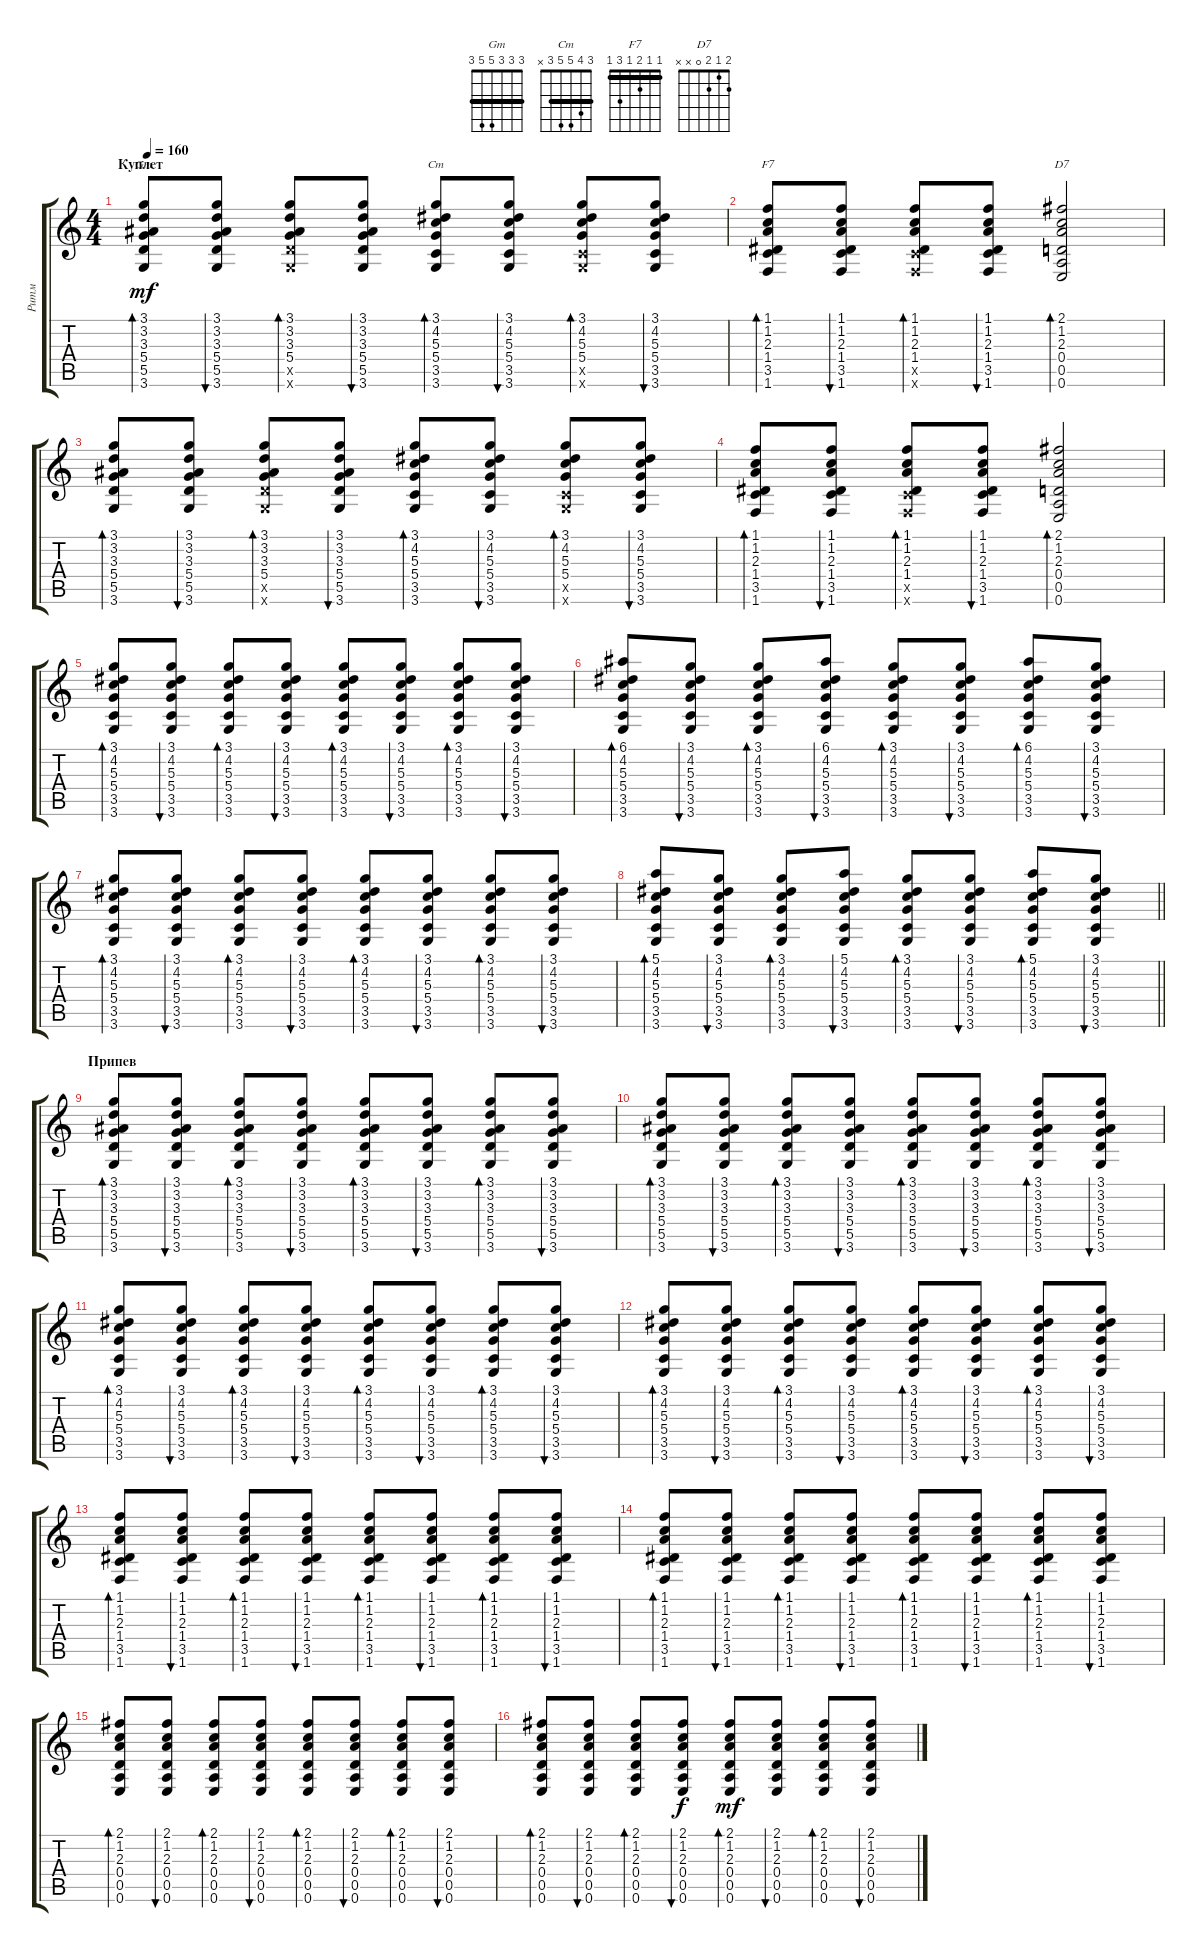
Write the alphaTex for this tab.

\track ("Ритм" "Ритм") {instrument acousticguitarsteel}
\staff {score tabs}
\tuning (E4 B3 G3 D3 A2 E2) {hide}
\chord ("Gm" 3 3 3 5 5 3) {barre 3}
\chord ("Cm" 3 4 5 5 3 x) {barre 3}
\chord ("F7" 1 1 2 1 3 1) {barre 1}
\chord ("D7" 2 1 2 0 x x)
\ts (4 4)
\section ("" "Куплет")
\tempo 160
\clef g2
\ks c
(3.1 3.2 3.3 5.4 5.5 3.6).8{bd 60 ch "Gm" dy mf} (3.1 3.2 3.3 5.4 5.5 3.6).8{bu 60} (3.1 3.2 3.3 5.4 5.5{x} 3.6{x}).8{bd 60} (3.1 3.2 3.3 5.4 5.5 3.6).8{bu 60} (3.1 4.2 5.3 5.4 3.5 3.6).8{bd 60 ch "Cm"} (3.1 4.2 5.3 5.4 3.5 3.6).8{bu 60} (3.1 4.2 5.3 5.4 3.5{x} 3.6{x}).8{bd 60} (3.1 4.2 5.3 5.4 3.5 3.6).8{bu 60} |
(1.1 1.2 2.3 1.4 3.5 1.6).8{bd 60 ch "F7"} (1.1 1.2 2.3 1.4 3.5 1.6).8{bu 60} (1.1 1.2 2.3 1.4 3.5{x} 1.6{x}).8{bd 60} (1.1 1.2 2.3 1.4 3.5 1.6).8{bu 60} (2.1 1.2 2.3 0.4 0.5 0.6).2{bd 120 ch "D7"} |
(3.1 3.2 3.3 5.4 5.5 3.6).8{bd 60} (3.1 3.2 3.3 5.4 5.5 3.6).8{bu 60} (3.1 3.2 3.3 5.4 5.5{x} 3.6{x}).8{bd 60} (3.1 3.2 3.3 5.4 5.5 3.6).8{bu 60} (3.1 4.2 5.3 5.4 3.5 3.6).8{bd 60} (3.1 4.2 5.3 5.4 3.5 3.6).8{bu 60} (3.1 4.2 5.3 5.4 3.5{x} 3.6{x}).8{bd 60} (3.1 4.2 5.3 5.4 3.5 3.6).8{bu 60} |
(1.1 1.2 2.3 1.4 3.5 1.6).8{bd 60} (1.1 1.2 2.3 1.4 3.5 1.6).8{bu 60} (1.1 1.2 2.3 1.4 3.5{x} 1.6{x}).8{bd 60} (1.1 1.2 2.3 1.4 3.5 1.6).8{bu 60} (2.1 1.2 2.3 0.4 0.5 0.6).2{bd 120} |
(3.1 4.2 5.3 5.4 3.5 3.6).8{bd 60} (3.1 4.2 5.3 5.4 3.5 3.6).8{bu 60} (3.1 4.2 5.3 5.4 3.5 3.6).8{bd 60} (3.1 4.2 5.3 5.4 3.5 3.6).8{bu 60} (3.1 4.2 5.3 5.4 3.5 3.6).8{bd 60} (3.1 4.2 5.3 5.4 3.5 3.6).8{bu 60} (3.1 4.2 5.3 5.4 3.5 3.6).8{bd 60} (3.1 4.2 5.3 5.4 3.5 3.6).8{bu 60} |
(6.1 4.2 5.3 5.4 3.5 3.6).8{bd 60} (3.1 4.2 5.3 5.4 3.5 3.6).8{bu 60} (3.1 4.2 5.3 5.4 3.5 3.6).8{bd 60} (6.1 4.2 5.3 5.4 3.5 3.6).8{bu 60} (3.1 4.2 5.3 5.4 3.5 3.6).8{bd 60} (3.1 4.2 5.3 5.4 3.5 3.6).8{bu 60} (6.1 4.2 5.3 5.4 3.5 3.6).8{bd 60} (3.1 4.2 5.3 5.4 3.5 3.6).8{bu 60} |
(3.1 4.2 5.3 5.4 3.5 3.6).8{bd 60} (3.1 4.2 5.3 5.4 3.5 3.6).8{bu 60} (3.1 4.2 5.3 5.4 3.5 3.6).8{bd 60} (3.1 4.2 5.3 5.4 3.5 3.6).8{bu 60} (3.1 4.2 5.3 5.4 3.5 3.6).8{bd 60} (3.1 4.2 5.3 5.4 3.5 3.6).8{bu 60} (3.1 4.2 5.3 5.4 3.5 3.6).8{bd 60} (3.1 4.2 5.3 5.4 3.5 3.6).8{bu 60} |
\barLineRight lightlight
(5.1 4.2 5.3 5.4 3.5 3.6).8{bd 60} (3.1 4.2 5.3 5.4 3.5 3.6).8{bu 60} (3.1 4.2 5.3 5.4 3.5 3.6).8{bd 60} (5.1 4.2 5.3 5.4 3.5 3.6).8{bu 60} (3.1 4.2 5.3 5.4 3.5 3.6).8{bd 60} (3.1 4.2 5.3 5.4 3.5 3.6).8{bu 60} (5.1 4.2 5.3 5.4 3.5 3.6).8{bd 60} (3.1 4.2 5.3 5.4 3.5 3.6).8{bu 60} |
\section ("" "Припев")
(3.1 3.2 3.3 5.4 5.5 3.6).8{bd 60} (3.1 3.2 3.3 5.4 5.5 3.6).8{bu 60} (3.1 3.2 3.3 5.4 5.5 3.6).8{bd 60} (3.1 3.2 3.3 5.4 5.5 3.6).8{bu 60} (3.1 3.2 3.3 5.4 5.5 3.6).8{bd 60} (3.1 3.2 3.3 5.4 5.5 3.6).8{bu 60} (3.1 3.2 3.3 5.4 5.5 3.6).8{bd 60} (3.1 3.2 3.3 5.4 5.5 3.6).8{bu 60} |
(3.1 3.2 3.3 5.4 5.5 3.6).8{bd 60} (3.1 3.2 3.3 5.4 5.5 3.6).8{bu 60} (3.1 3.2 3.3 5.4 5.5 3.6).8{bd 60} (3.1 3.2 3.3 5.4 5.5 3.6).8{bu 60} (3.1 3.2 3.3 5.4 5.5 3.6).8{bd 60} (3.1 3.2 3.3 5.4 5.5 3.6).8{bu 60} (3.1 3.2 3.3 5.4 5.5 3.6).8{bd 60} (3.1 3.2 3.3 5.4 5.5 3.6).8{bu 60} |
(3.1 4.2 5.3 5.4 3.5 3.6).8{bd 60} (3.1 4.2 5.3 5.4 3.5 3.6).8{bu 60} (3.1 4.2 5.3 5.4 3.5 3.6).8{bd 60} (3.1 4.2 5.3 5.4 3.5 3.6).8{bu 60} (3.1 4.2 5.3 5.4 3.5 3.6).8{bd 60} (3.1 4.2 5.3 5.4 3.5 3.6).8{bu 60} (3.1 4.2 5.3 5.4 3.5 3.6).8{bd 60} (3.1 4.2 5.3 5.4 3.5 3.6).8{bu 60} |
(3.1 4.2 5.3 5.4 3.5 3.6).8{bd 60} (3.1 4.2 5.3 5.4 3.5 3.6).8{bu 60} (3.1 4.2 5.3 5.4 3.5 3.6).8{bd 60} (3.1 4.2 5.3 5.4 3.5 3.6).8{bu 60} (3.1 4.2 5.3 5.4 3.5 3.6).8{bd 60} (3.1 4.2 5.3 5.4 3.5 3.6).8{bu 60} (3.1 4.2 5.3 5.4 3.5 3.6).8{bd 60} (3.1 4.2 5.3 5.4 3.5 3.6).8{bu 60} |
(1.1 1.2 2.3 1.4 3.5 1.6).8{bd 60} (1.1 1.2 2.3 1.4 3.5 1.6).8{bu 60} (1.1 1.2 2.3 1.4 3.5 1.6).8{bd 60} (1.1 1.2 2.3 1.4 3.5 1.6).8{bu 60} (1.1 1.2 2.3 1.4 3.5 1.6).8{bd 60} (1.1 1.2 2.3 1.4 3.5 1.6).8{bu 60} (1.1 1.2 2.3 1.4 3.5 1.6).8{bd 60} (1.1 1.2 2.3 1.4 3.5 1.6).8{bu 60} |
(1.1 1.2 2.3 1.4 3.5 1.6).8{bd 60} (1.1 1.2 2.3 1.4 3.5 1.6).8{bu 60} (1.1 1.2 2.3 1.4 3.5 1.6).8{bd 60} (1.1 1.2 2.3 1.4 3.5 1.6).8{bu 60} (1.1 1.2 2.3 1.4 3.5 1.6).8{bd 60} (1.1 1.2 2.3 1.4 3.5 1.6).8{bu 60} (1.1 1.2 2.3 1.4 3.5 1.6).8{bd 60} (1.1 1.2 2.3 1.4 3.5 1.6).8{bu 60} |
(2.1 1.2 2.3 0.4 0.5 0.6).8{bd 60} (2.1 1.2 2.3 0.4 0.5 0.6).8{bu 60} (2.1 1.2 2.3 0.4 0.5 0.6).8{bd 60} (2.1 1.2 2.3 0.4 0.5 0.6).8{bu 60} (2.1 1.2 2.3 0.4 0.5 0.6).8{bd 60} (2.1 1.2 2.3 0.4 0.5 0.6).8{bu 60} (2.1 1.2 2.3 0.4 0.5 0.6).8{bd 60} (2.1 1.2 2.3 0.4 0.5 0.6).8{bu 60} |
(2.1 1.2 2.3 0.4 0.5 0.6).8{bd 60} (2.1 1.2 2.3 0.4 0.5 0.6).8{bu 60} (2.1 1.2 2.3 0.4 0.5 0.6).8{bd 60} (2.1 1.2 2.3 0.4 0.5 0.6).8{bu 60 dy f} (2.1 1.2 2.3 0.4 0.5 0.6).8{bd 60 dy mf} (2.1 1.2 2.3 0.4 0.5 0.6).8{bu 60} (2.1 1.2 2.3 0.4 0.5 0.6).8{bd 60} (2.1 1.2 2.3 0.4 0.5 0.6).8{bu 60}
